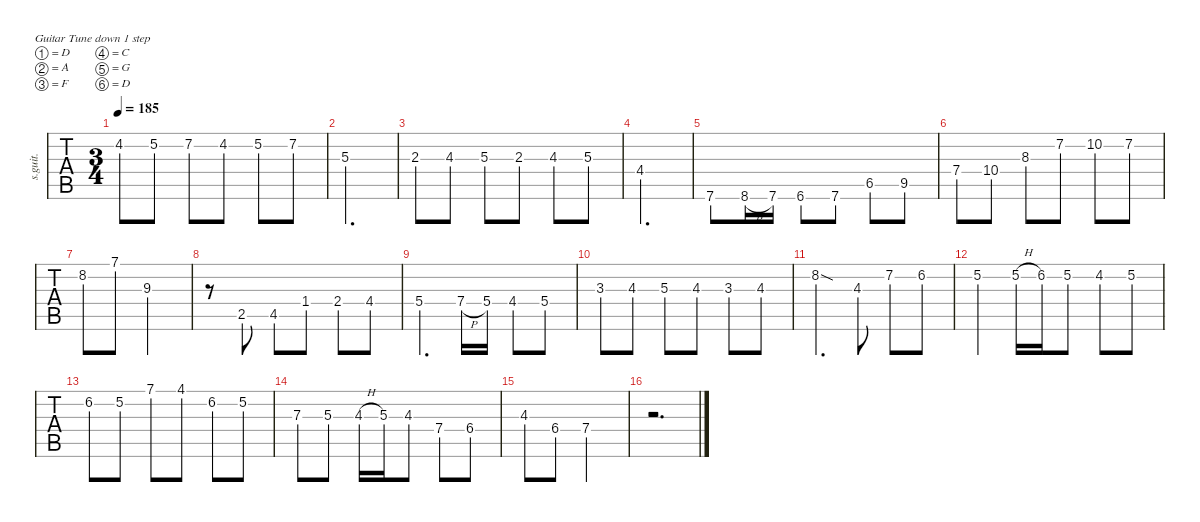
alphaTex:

\defaultSystemsLayout 4
\hideDynamics
\bracketExtendMode nobrackets
\otherSystemsTrackNameOrientation horizontal
\track ("Lead" "s.guit.") {instrument acousticguitarsteel}
\staff {tabs}
\tuning (D4 A3 F3 C3 G2 D2)
\ts (3 4)
\tempo 185
\clef g2
\ks c
4.2{acc #}.8{dy f} 5.2.8 7.2.8 4.2{acc #}.8 5.2.8 7.2.8 |
5.3{acc #}.2{d} |
2.3.8 4.3.8 5.3{acc #}.8 2.3.8 4.3.8 5.3{acc #}.8 |
4.4.2{d} |
7.6.8 8.6{h acc #}.16 7.6.16 6.6{acc #}.8 7.6.8 6.5{acc #}.8 9.5.8 |
7.4.8 10.4{acc #}.8 8.3{acc #}.8 7.2.8 10.2.8 7.2.8 |
8.2.8 7.1.8 9.3.2 |
r.8 2.5.8 4.5.8 1.4{acc #}.8 2.4.8 4.4.8 |
5.4.4{d} 7.4{h}.16 5.4.16 4.4.8 5.4.8 |
3.3{acc #}.8 4.3.8 5.3{acc #}.8 4.3.8 3.3{acc #}.8 4.3.8 |
8.2{sod}.4{d} 4.3.8 7.2.8 6.2{acc #}.8 |
5.2.4 5.2{h}.16 6.2{acc #}.16 5.2.8 4.2{acc #}.8 5.2.8 |
6.2{acc #}.8 5.2.8 7.1.8 4.1{acc #}.8 6.2{acc #}.8 5.2.8 |
7.3.8 5.3{acc #}.8 4.3{h}.16 5.3{acc #}.16 4.3.8 7.4.8 6.4{acc #}.8 |
4.3.8 6.4{acc #}.8 7.4.2 |
r.2{d}
